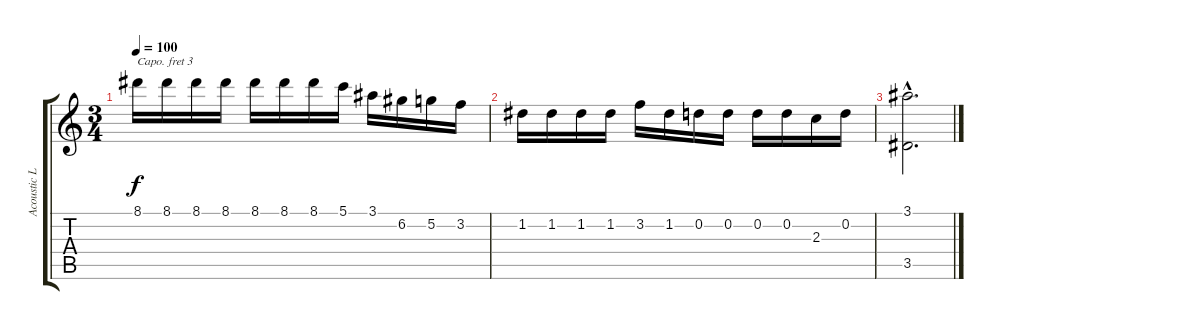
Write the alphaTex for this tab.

\track ("Acoustic Lead" "Acoustic L") {instrument acousticguitarnylon}
\staff {score tabs}
\capo 3
\tuning (E4 B3 G3 D3 A2 E2) {hide}
\ts (3 4)
\tempo 100
\clef g2
\ks c
8.1.16{dy f} 8.1.16 8.1.16 8.1.16 8.1.16 8.1.16 8.1.16 5.1.16 3.1.16 6.2.16 5.2.16 3.2.16 |
1.2.16 1.2.16 1.2.16 1.2.16 3.2.16 1.2.16 0.2.16 0.2.16 0.2.16 0.2.16 2.3.16 0.2.16 |
(3.1{hac} 3.5{hac}).2{d}
